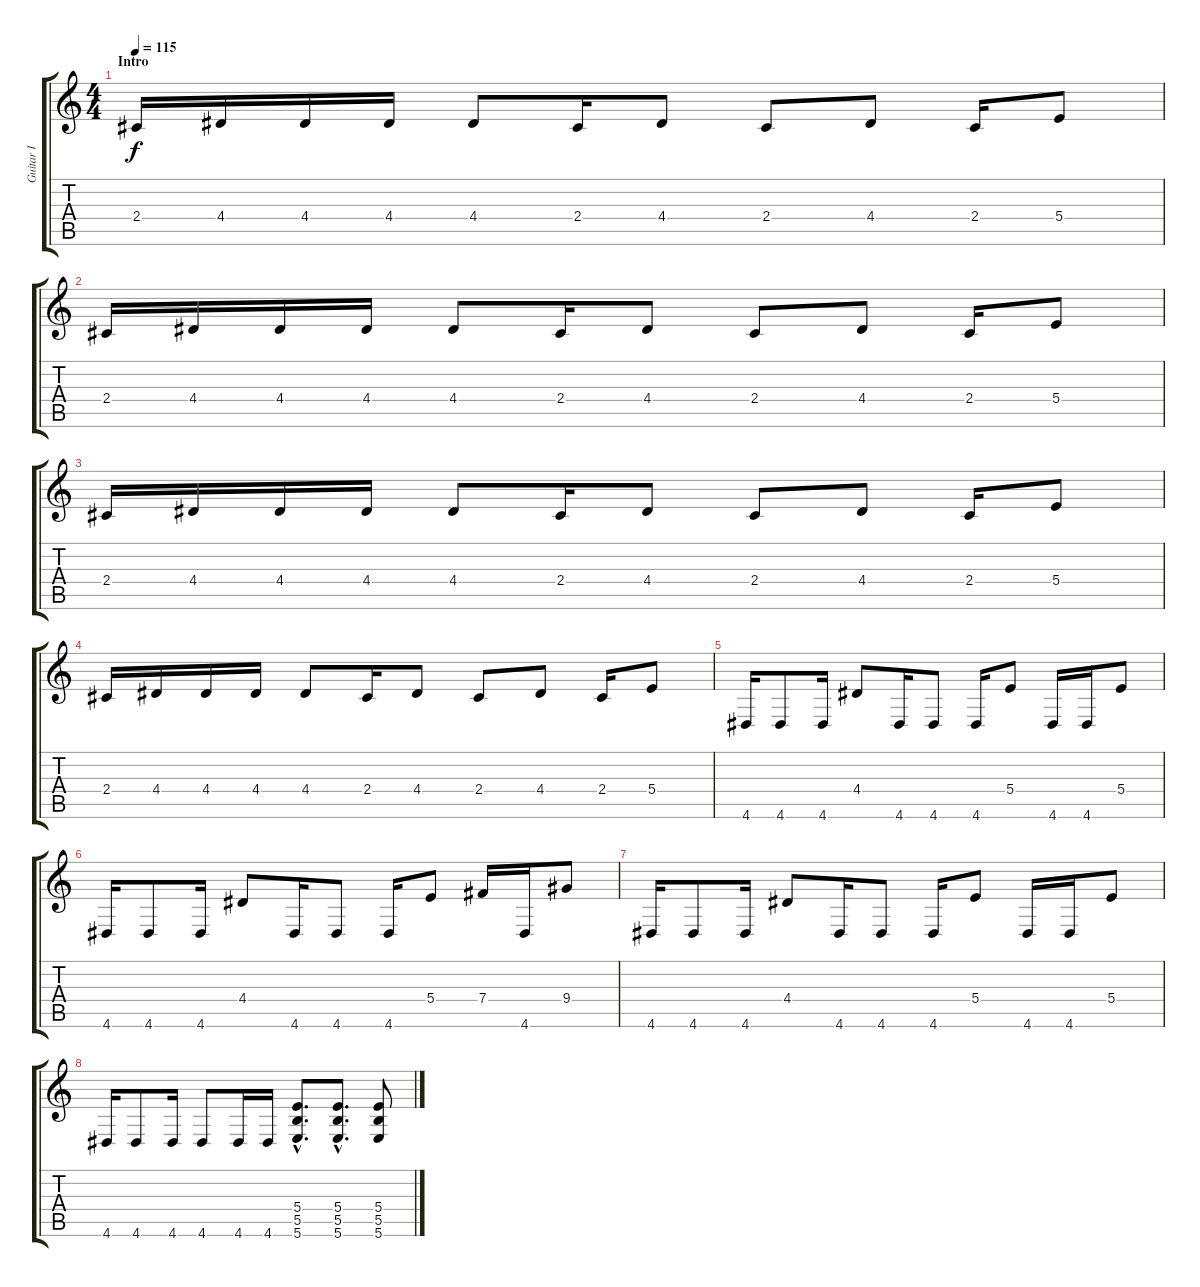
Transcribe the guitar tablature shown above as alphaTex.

\track ("Guitar I" "Guitar I") {instrument distortionguitar}
\staff {score tabs}
\tuning (Db4 Ab3 E3 B2 Gb2 B1) {hide}
\ts (4 4)
\section ("" "Intro")
\tempo 115
\clef g2
\ks c
2.4.16{dy f volume 10 instrument electricguitarmuted} 4.4.16 4.4.16 4.4.16 4.4.8 2.4.16 4.4.8 2.4.8 4.4.8 2.4.16 5.4.8 |
2.4.16{volume 10 instrument electricguitarmuted} 4.4.16 4.4.16 4.4.16 4.4.8 2.4.16 4.4.8 2.4.8 4.4.8 2.4.16 5.4.8 |
2.4.16{volume 10 instrument electricguitarmuted} 4.4.16 4.4.16 4.4.16 4.4.8 2.4.16 4.4.8 2.4.8 4.4.8 2.4.16 5.4.8 |
2.4.16{volume 10 instrument electricguitarmuted} 4.4.16 4.4.16 4.4.16 4.4.8 2.4.16 4.4.8 2.4.8 4.4.8 2.4.16 5.4.8 |
4.6.16{volume 16 instrument distortionguitar} 4.6.8 4.6.16 4.4.8 4.6.16{volume 16 instrument distortionguitar} 4.6.8 4.6.16 5.4.8 4.6.16 4.6.16 5.4.8 |
4.6.16{volume 16 instrument distortionguitar} 4.6.8 4.6.16 4.4.8 4.6.16{volume 16 instrument distortionguitar} 4.6.8 4.6.16 5.4.8 7.4.16 4.6.16 9.4.8 |
4.6.16{volume 16 instrument distortionguitar} 4.6.8 4.6.16 4.4.8 4.6.16{volume 16 instrument distortionguitar} 4.6.8 4.6.16 5.4.8 4.6.16 4.6.16 5.4.8 |
4.6.16{volume 16 instrument distortionguitar} 4.6.8 4.6.16 4.6.8 4.6.16{volume 16 instrument distortionguitar} 4.6.16 (5.4{hac} 5.5{hac} 5.6{hac}).8{d} (5.4{hac} 5.5{hac} 5.6{hac}).8{d} (5.4 5.5 5.6).8
